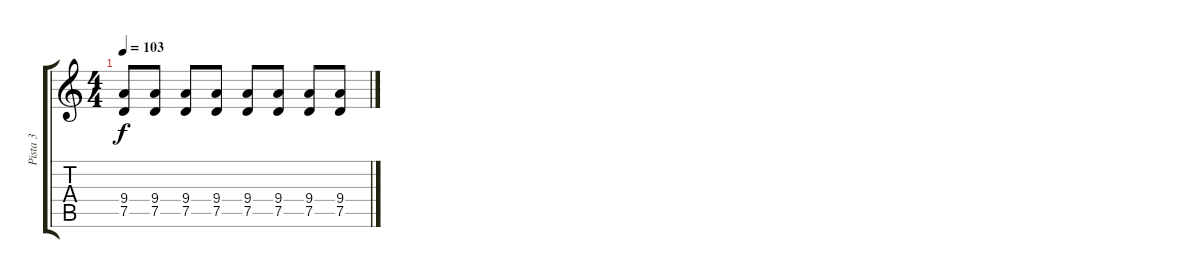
\track ("Pista 3" "Pista 3") {instrument distortionguitar}
\staff {score tabs}
\tuning (D4 A3 F3 C3 G2 C2) {hide}
\ts (4 4)
\tempo 103
\clef g2
\ks c
(9.4 7.5).8{dy f} (9.4 7.5).8 (9.4 7.5).8 (9.4 7.5).8 (9.4 7.5).8 (9.4 7.5).8 (9.4 7.5).8 (9.4 7.5).8
